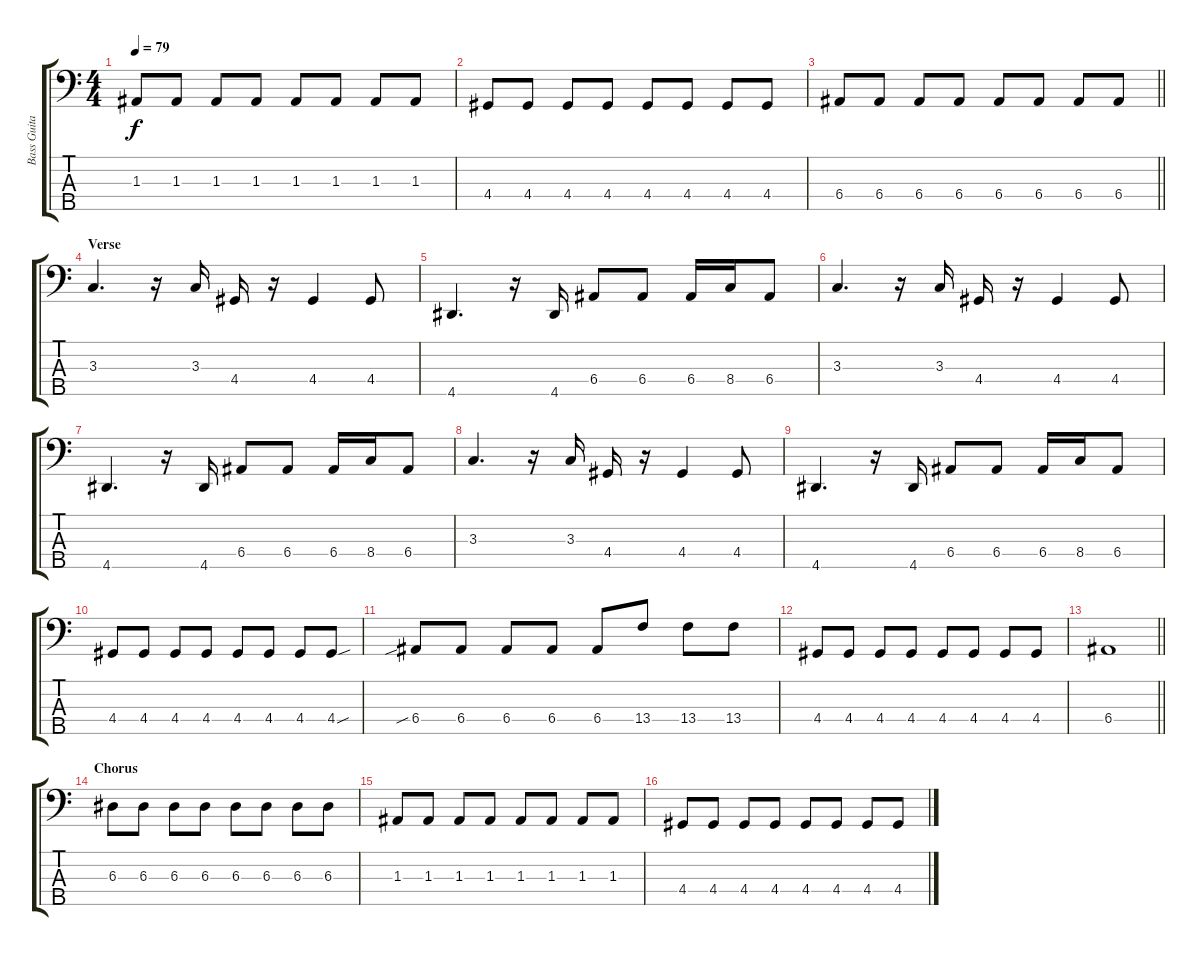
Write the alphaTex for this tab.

\track ("Bass Guitar" "Bass Guita") {instrument electricbassfinger}
\staff {score tabs}
\tuning (G2 D2 A1 E1 B0) {hide}
\ts (4 4)
\tempo 79
\clef f4
\ks c
1.3.8{dy f} 1.3.8 1.3.8 1.3.8 1.3.8 1.3.8 1.3.8 1.3.8 |
4.4.8 4.4.8 4.4.8 4.4.8 4.4.8 4.4.8 4.4.8 4.4.8 |
\barLineRight lightlight
6.4.8 6.4.8 6.4.8 6.4.8 6.4.8 6.4.8 6.4.8 6.4.8 |
\section ("" "Verse")
3.3.4{d} r.16 3.3.16 4.4.16 r.16 4.4.4 4.4.8 |
4.5.4{d} r.16 4.5.16 6.4.8 6.4.8 6.4.16 8.4.16 6.4.8 |
3.3.4{d} r.16 3.3.16 4.4.16 r.16 4.4.4 4.4.8 |
4.5.4{d} r.16 4.5.16 6.4.8 6.4.8 6.4.16 8.4.16 6.4.8 |
3.3.4{d} r.16 3.3.16 4.4.16 r.16 4.4.4 4.4.8 |
4.5.4{d} r.16 4.5.16 6.4.8 6.4.8 6.4.16 8.4.16 6.4.8 |
4.4.8 4.4.8 4.4.8 4.4.8 4.4.8 4.4.8 4.4.8 4.4{sou}.8 |
6.4{sib}.8 6.4.8 6.4.8 6.4.8 6.4.8 13.4.8 13.4.8 13.4.8 |
4.4.8 4.4.8 4.4.8 4.4.8 4.4.8 4.4.8 4.4.8 4.4.8 |
\barLineRight lightlight
6.4.1 |
\section ("" "Chorus")
6.3.8 6.3.8 6.3.8 6.3.8 6.3.8 6.3.8 6.3.8 6.3.8 |
1.3.8 1.3.8 1.3.8 1.3.8 1.3.8 1.3.8 1.3.8 1.3.8 |
4.4.8 4.4.8 4.4.8 4.4.8 4.4.8 4.4.8 4.4.8 4.4.8
